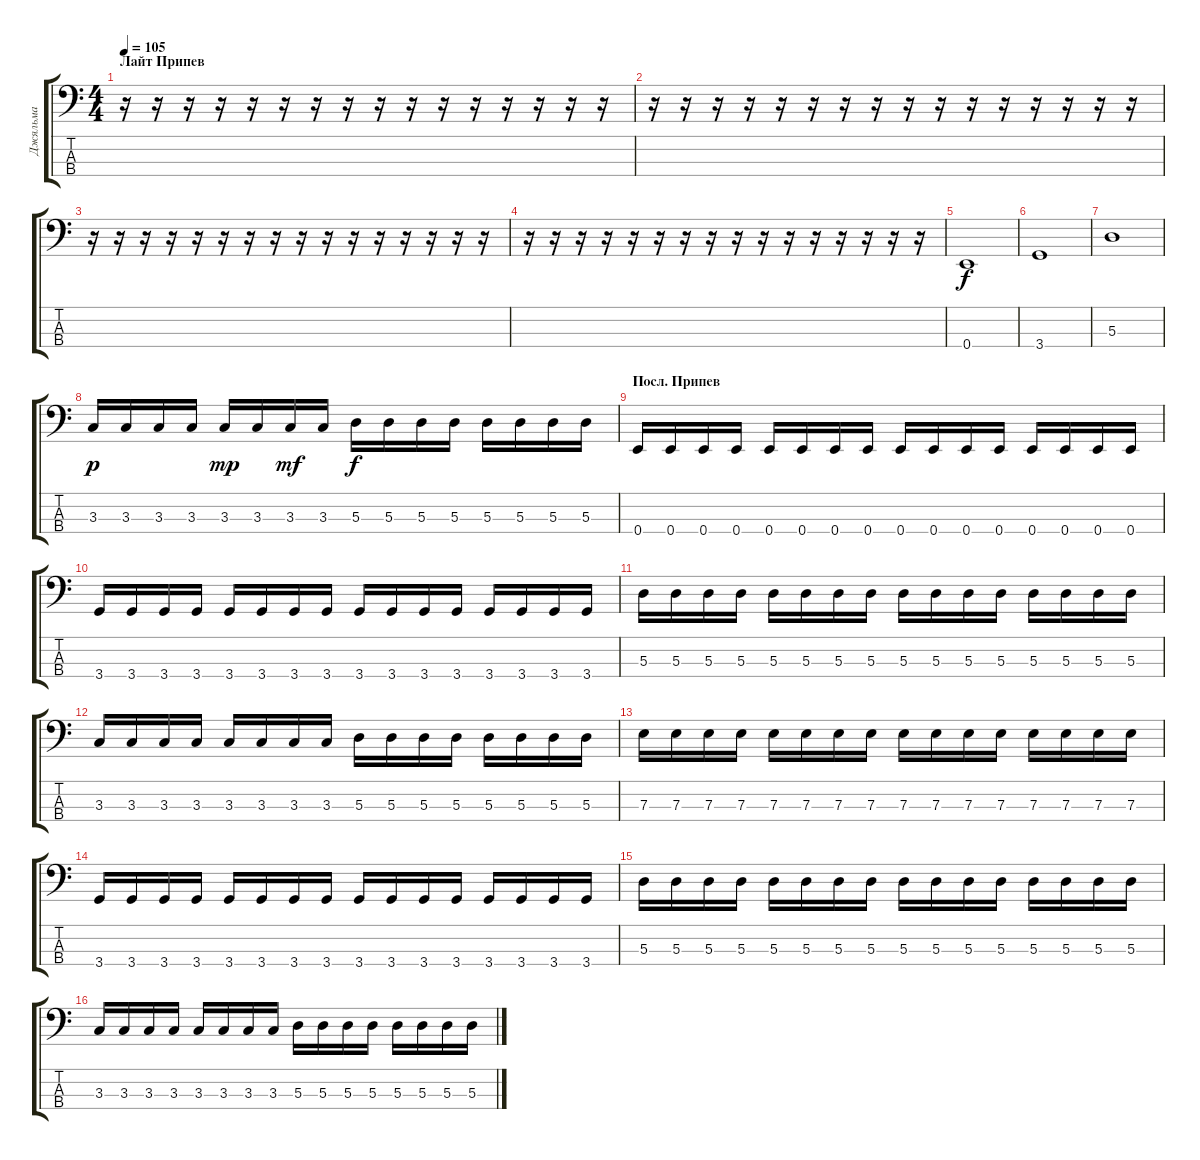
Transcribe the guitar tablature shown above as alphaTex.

\track ("Джяльма" "Джяльма") {instrument electricbassfinger}
\staff {score tabs}
\tuning (G2 D2 A1 E1) {hide}
\ts (4 4)
\section ("" "Лайт Припев")
\tempo 105
\clef f4
\ks c
r.16{dy f} r.16 r.16 r.16 r.16 r.16 r.16 r.16 r.16 r.16 r.16 r.16 r.16 r.16 r.16 r.16 |
r.16 r.16 r.16 r.16 r.16 r.16 r.16 r.16 r.16 r.16 r.16 r.16 r.16 r.16 r.16 r.16 |
r.16 r.16 r.16 r.16 r.16 r.16 r.16 r.16 r.16 r.16 r.16 r.16 r.16 r.16 r.16 r.16 |
r.16 r.16 r.16 r.16 r.16 r.16 r.16 r.16 r.16 r.16 r.16 r.16 r.16 r.16 r.16 r.16 |
0.4.1 |
3.4.1 |
5.3.1 |
3.3.16{dy p} 3.3.16 3.3.16 3.3.16 3.3.16{dy mp} 3.3.16 3.3.16{dy mf} 3.3.16 5.3.16{dy f} 5.3.16 5.3.16 5.3.16 5.3.16 5.3.16 5.3.16 5.3.16 |
\section ("" "Посл. Припев")
0.4.16 0.4.16 0.4.16 0.4.16 0.4.16 0.4.16 0.4.16 0.4.16 0.4.16 0.4.16 0.4.16 0.4.16 0.4.16 0.4.16 0.4.16 0.4.16 |
3.4.16 3.4.16 3.4.16 3.4.16 3.4.16 3.4.16 3.4.16 3.4.16 3.4.16 3.4.16 3.4.16 3.4.16 3.4.16 3.4.16 3.4.16 3.4.16 |
5.3.16 5.3.16 5.3.16 5.3.16 5.3.16 5.3.16 5.3.16 5.3.16 5.3.16 5.3.16 5.3.16 5.3.16 5.3.16 5.3.16 5.3.16 5.3.16 |
3.3.16 3.3.16 3.3.16 3.3.16 3.3.16 3.3.16 3.3.16 3.3.16 5.3.16 5.3.16 5.3.16 5.3.16 5.3.16 5.3.16 5.3.16 5.3.16 |
7.3.16 7.3.16 7.3.16 7.3.16 7.3.16 7.3.16 7.3.16 7.3.16 7.3.16 7.3.16 7.3.16 7.3.16 7.3.16 7.3.16 7.3.16 7.3.16 |
3.4.16 3.4.16 3.4.16 3.4.16 3.4.16 3.4.16 3.4.16 3.4.16 3.4.16 3.4.16 3.4.16 3.4.16 3.4.16 3.4.16 3.4.16 3.4.16 |
5.3.16 5.3.16 5.3.16 5.3.16 5.3.16 5.3.16 5.3.16 5.3.16 5.3.16 5.3.16 5.3.16 5.3.16 5.3.16 5.3.16 5.3.16 5.3.16 |
3.3.16 3.3.16 3.3.16 3.3.16 3.3.16 3.3.16 3.3.16 3.3.16 5.3.16 5.3.16 5.3.16 5.3.16 5.3.16 5.3.16 5.3.16 5.3.16
